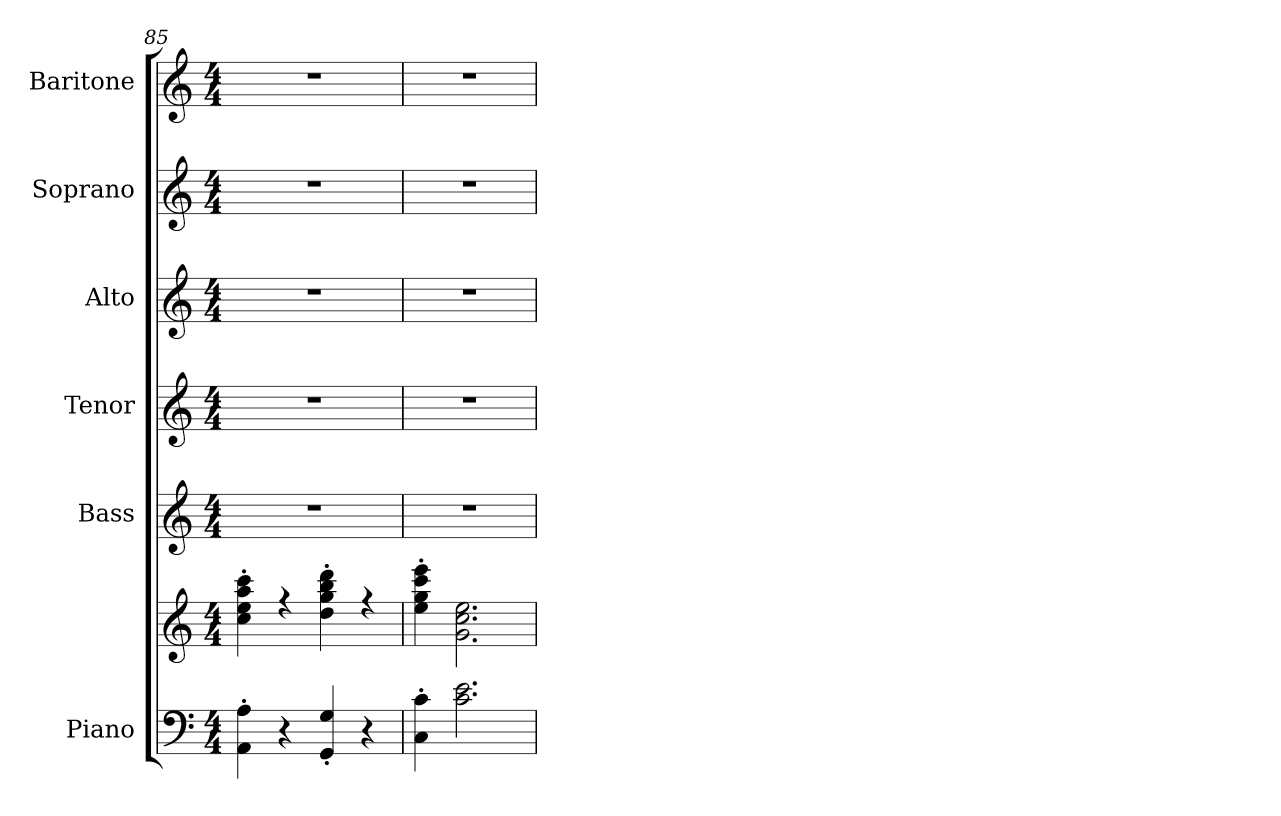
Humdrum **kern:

**kern	**kern	**kern	**kern	**kern	**kern	**kern
*part6	*part6	*part5	*part4	*part3	*part2	*part1
*staff7	*staff6	*staff5	*staff4	*staff3	*staff2	*staff1
*I"Piano	*	*I"Bass	*I"Tenor	*I"Alto	*I"Soprano	*I"Baritone
*	*	*I'B	*I'T	*I'A	*I'S	*
*clefF4	*clefG2	*clefG2	*clefG2	*clefG2	*clefG2	*clefG2
*k[]	*k[]	*k[]	*k[]	*k[]	*k[]	*k[]
*M4/4	*M4/4	*M4/4	*M4/4	*M4/4	*M4/4	*M4/4
=85	=85	=85	=85	=85	=85	=85
*	*^	*	*	*	*	*
4AA\' 4A\'	4cc\' 4ee\' 4aa\' 4ccc\'	1ryy	1r	1r	1r	1r	1r
4r	4r	.	.	.	.	.	.
4GG/' 4G/'	4dd\' 4gg\' 4bb\' 4ddd\'	.	.	.	.	.	.
4r	4r	.	.	.	.	.	.
=86	=86	=86	=86	=86	=86	=86	=86
4C\' 4c\'	4ee\' 4gg\' 4ccc\' 4eee\'	1ryy	1r	1r	1r	1r	1r
2.c\ 2.e\	2.g\ 2.cc\ 2.ee\	.	.	.	.	.	.
*	*v	*v	*	*	*	*	*
=	=	=	=	=	=	=
*-	*-	*-	*-	*-	*-	*-
